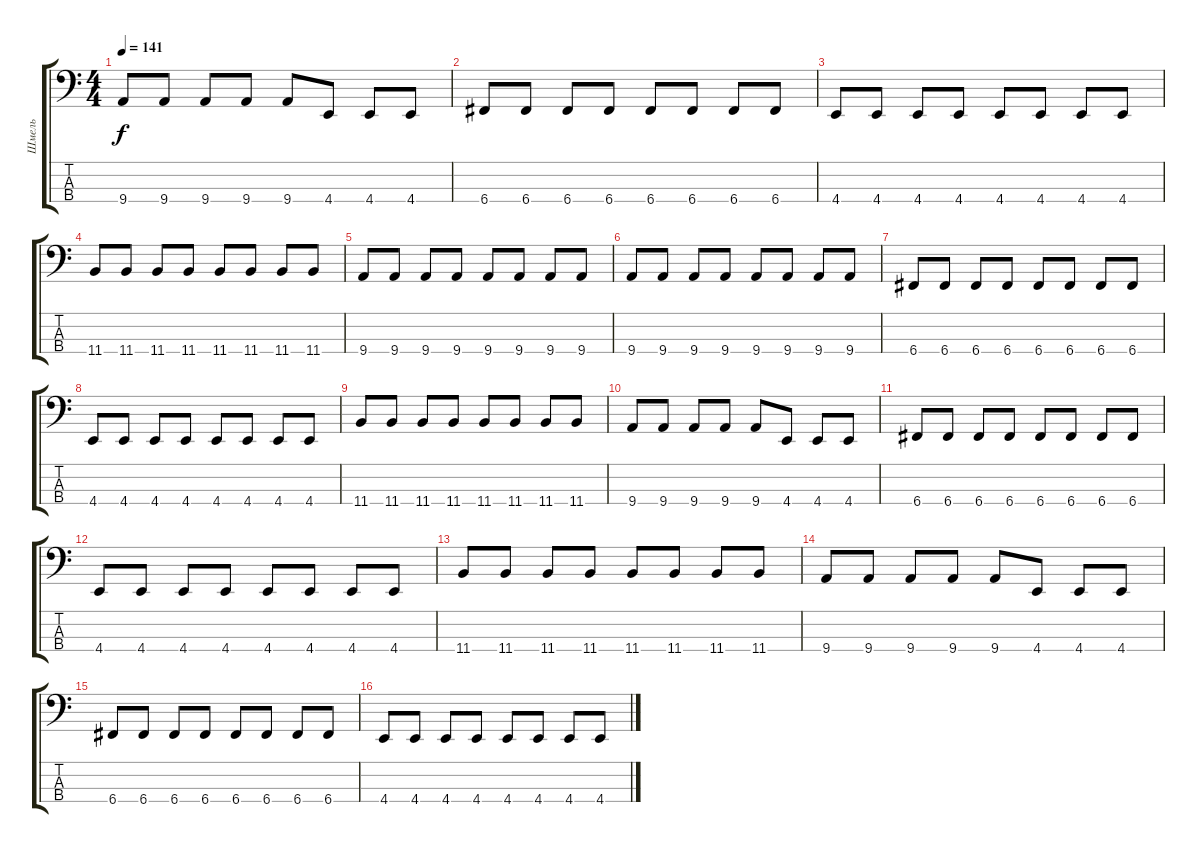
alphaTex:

\track ("Шмель" "Шмель") {instrument electricbassfinger}
\staff {score tabs}
\tuning (F2 C2 G1 C1) {hide}
\ts (4 4)
\tempo 141
\clef f4
\ks c
9.4.8{dy f} 9.4.8 9.4.8 9.4.8 9.4.8 4.4.8 4.4.8 4.4.8 |
6.4.8 6.4.8 6.4.8 6.4.8 6.4.8 6.4.8 6.4.8 6.4.8 |
4.4.8 4.4.8 4.4.8 4.4.8 4.4.8 4.4.8 4.4.8 4.4.8 |
11.4.8 11.4.8 11.4.8 11.4.8 11.4.8 11.4.8 11.4.8 11.4.8 |
9.4.8 9.4.8 9.4.8 9.4.8 9.4.8 9.4.8 9.4.8 9.4.8 |
9.4.8 9.4.8 9.4.8 9.4.8 9.4.8 9.4.8 9.4.8 9.4.8 |
6.4.8 6.4.8 6.4.8 6.4.8 6.4.8 6.4.8 6.4.8 6.4.8 |
4.4.8 4.4.8 4.4.8 4.4.8 4.4.8 4.4.8 4.4.8 4.4.8 |
11.4.8 11.4.8 11.4.8 11.4.8 11.4.8 11.4.8 11.4.8 11.4.8 |
9.4.8 9.4.8 9.4.8 9.4.8 9.4.8 4.4.8 4.4.8 4.4.8 |
6.4.8 6.4.8 6.4.8 6.4.8 6.4.8 6.4.8 6.4.8 6.4.8 |
4.4.8 4.4.8 4.4.8 4.4.8 4.4.8 4.4.8 4.4.8 4.4.8 |
11.4.8 11.4.8 11.4.8 11.4.8 11.4.8 11.4.8 11.4.8 11.4.8 |
9.4.8 9.4.8 9.4.8 9.4.8 9.4.8 4.4.8 4.4.8 4.4.8 |
6.4.8 6.4.8 6.4.8 6.4.8 6.4.8 6.4.8 6.4.8 6.4.8 |
4.4.8 4.4.8 4.4.8 4.4.8 4.4.8 4.4.8 4.4.8 4.4.8
